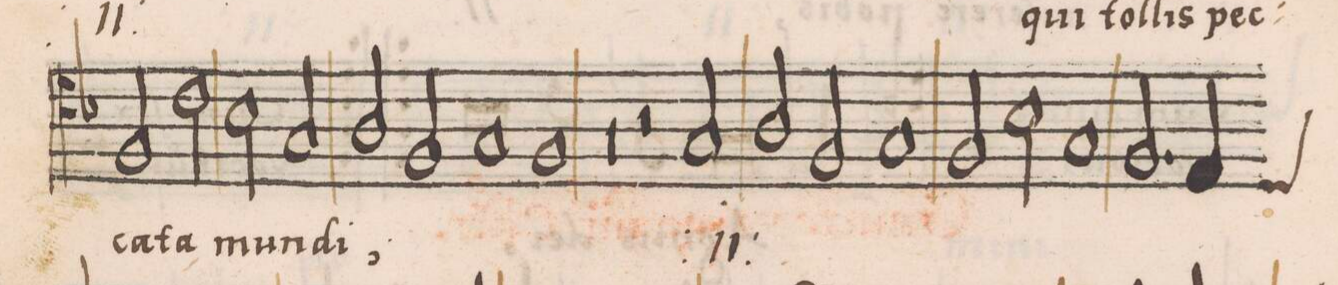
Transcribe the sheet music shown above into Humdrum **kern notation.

**kern	**text
*I"TENOR	*
*clefC4	*
*k[b-]	*
*met(C|)	*
*M2/1	*
2F/	-ca-
2c\	-ta
2B-\	mun-
2G/	-di;
=76-	=76-
2A/	.
2F/	.
1G	.
=77-	=77-
1F	.
0r	.
=78-	=78-
2r	.
*	*ij
2G/	qui
=79-	=79-
2A/	tol-
2F/	-lis
1G	pec-
=80-	=80-
2F/	-ca-
2B-\	.
1G	-ta
=81-	=81-
2.F/	mun-
*custos:D	*
4E/	.
*-	*-
